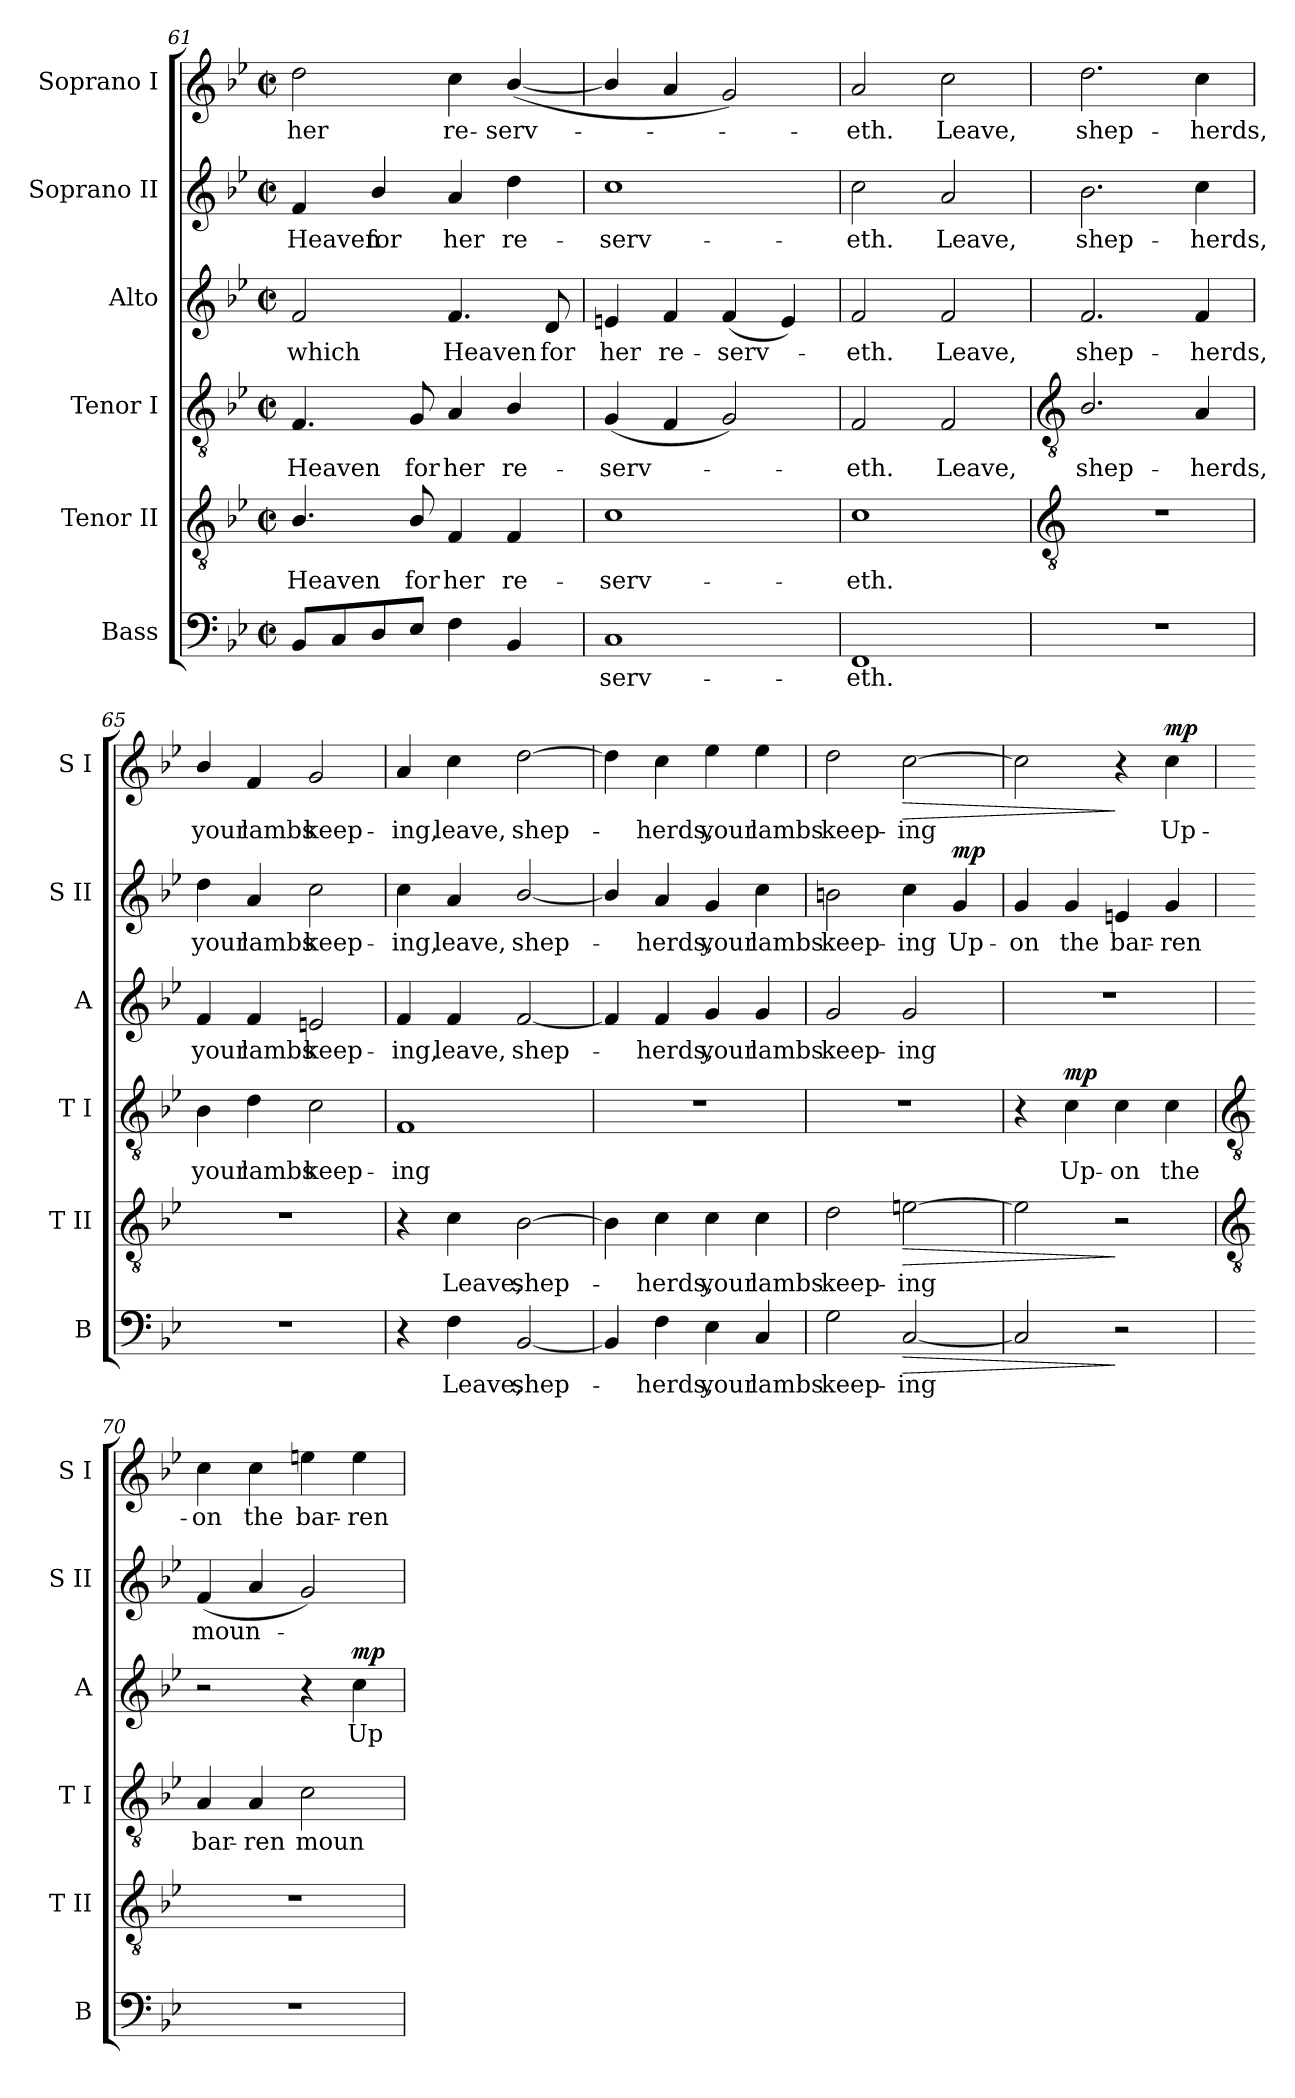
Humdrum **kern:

**kern	**text	**dynam	**kern	**text	**dynam	**kern	**text	**dynam	**kern	**text	**dynam	**kern	**text	**dynam	**kern	**text	**dynam
*part6	*part6	*part6	*part5	*part5	*part5	*part4	*part4	*part4	*part3	*part3	*part3	*part2	*part2	*part2	*part1	*part1	*part1
*staff6	*staff6	*staff6	*staff5	*staff5	*staff5	*staff4	*staff4	*staff4	*staff3	*staff3	*staff3	*staff2	*staff2	*staff2	*staff1	*staff1	*staff1
*I"Bass	*	*	*I"Tenor II	*	*	*I"Tenor I	*	*	*I"Alto	*	*	*I"Soprano II	*	*	*I"Soprano I	*	*
*I'B	*	*	*I'T II	*	*	*I'T I	*	*	*I'A	*	*	*I'S II	*	*	*I'S I	*	*
*clefF4	*	*	*clefGv2	*	*	*clefGv2	*	*	*clefG2	*	*	*clefG2	*	*	*clefG2	*	*
*k[b-e-]	*	*	*k[b-e-]	*	*	*k[b-e-]	*	*	*k[b-e-]	*	*	*k[b-e-]	*	*	*k[b-e-]	*	*
*B-:	*	*	*B-:	*	*	*B-:	*	*	*B-:	*	*	*B-:	*	*	*B-:	*	*
*M2/2	*	*	*M2/2	*	*	*M2/2	*	*	*M2/2	*	*	*M2/2	*	*	*M2/2	*	*
*met(c|)	*	*	*met(c|)	*	*	*met(c|)	*	*	*met(c|)	*	*	*met(c|)	*	*	*met(c|)	*	*
=61	=61	=61	=61	=61	=61	=61	=61	=61	=61	=61	=61	=61	=61	=61	=61	=61	=61
!	!	!	!	!LO:LY:b	!	!	!LO:LY:b	!	!	!LO:LY:b	!	!	!LO:LY:b	!	!	!LO:LY:b	!
8BB-L	.	.	4.B-/	Heaven	.	4.F	Heaven	.	2f	which	.	4f	Heaven	.	2dd	her	.
8C	.	.	.	.	.	.	.	.	.	.	.	.	.	.	.	.	.
!	!	!	!	!	!	!	!	!	!	!	!	!	!LO:LY:b	!	!	!	!
8D	.	.	.	.	.	.	.	.	.	.	.	4b-/	for	.	.	.	.
!	!	!	!	!LO:LY:b	!	!	!LO:LY:b	!	!	!	!	!	!	!	!	!	!
8E-J	.	.	8B-/	for	.	8G	for	.	.	.	.	.	.	.	.	.	.
!	!	!	!	!LO:LY:b	!	!	!LO:LY:b	!	!	!LO:LY:b	!	!	!LO:LY:b	!	!	!LO:LY:b	!
4F	.	.	4F	her	.	4A	her	.	4.f	Heaven	.	4a	her	.	4cc	re-	.
!	!	!	!	!LO:LY:b	!	!	!LO:LY:b	!	!	!	!	!	!LO:LY:b	!	!	!LO:LY:b	!
4BB-	.	.	4F	re-	.	4B-/	re-	.	.	.	.	4dd	re-	.	(<[4b-/	-serv-	.
!	!	!	!	!	!	!	!	!	!	!LO:LY:b	!	!	!	!	!	!	!
.	.	.	.	.	.	.	.	.	8d	for	.	.	.	.	.	.	.
=62	=62	=62	=62	=62	=62	=62	=62	=62	=62	=62	=62	=62	=62	=62	=62	=62	=62
!	!LO:LY:b	!	!	!LO:LY:b	!	!	!LO:LY:b	!	!	!LO:LY:b	!	!	!LO:LY:b	!	!	!	!
1C	serv-	.	1c	-serv-	.	(<4G	-serv-	.	4en	her	.	1cc	-serv-	.	4b-/]	.	.
!	!	!	!	!	!	!	!	!	!	!LO:LY:b	!	!	!	!	!	!	!
.	.	.	.	.	.	4F	.	.	4f	re-	.	.	.	.	4a	.	.
!	!	!	!	!	!	!	!	!	!	!LO:LY:b	!	!	!	!	!	!	!
.	.	.	.	.	.	2G)	.	.	(<4f	-serv-	.	.	.	.	2g)	.	.
.	.	.	.	.	.	.	.	.	4e)	.	.	.	.	.	.	.	.
=63	=63	=63	=63	=63	=63	=63	=63	=63	=63	=63	=63	=63	=63	=63	=63	=63	=63
!	!LO:LY:b	!	!	!LO:LY:b	!	!	!LO:LY:b	!	!	!LO:LY:b	!	!	!LO:LY:b	!	!	!LO:LY:b	!
1FF	-eth.	.	1c	-eth.	.	2F	eth.	.	2f	eth.	.	2cc	-eth.	.	2a	eth.	.
!	!	!	!	!	!	!	!LO:LY:b	!	!	!LO:LY:b	!	!	!LO:LY:b	!	!	!LO:LY:b	!
.	.	.	.	.	.	2F	Leave,	.	2f	Leave,	.	2a	Leave,	.	2cc	Leave,	.
!!LO:LB:g=z
=64	=64	=64	=64	=64	=64	=64	=64	=64	=64	=64	=64	=64	=64	=64	=64	=64	=64
*	*	*	*clefGv2	*	*	*clefGv2	*	*	*	*	*	*	*	*	*	*	*
!	!	!	!	!	!	!	!LO:LY:b	!	!	!LO:LY:b	!	!	!LO:LY:b	!	!	!LO:LY:b	!
1r	.	.	1r	.	.	2.B-/	shep-	.	2.f	shep-	.	2.b-	shep-	.	2.dd	shep-	.
!	!	!	!	!	!	!	!LO:LY:b	!	!	!LO:LY:b	!	!	!LO:LY:b	!	!	!LO:LY:b	!
.	.	.	.	.	.	4A	-herds,	.	4f	-herds,	.	4cc	-herds,	.	4cc	-herds,	.
=65	=65	=65	=65	=65	=65	=65	=65	=65	=65	=65	=65	=65	=65	=65	=65	=65	=65
!	!	!	!	!	!	!	!LO:LY:b	!	!	!LO:LY:b	!	!	!LO:LY:b	!	!	!LO:LY:b	!
1r	.	.	1r	.	.	4B-	your	.	4f	your	.	4dd	your	.	4b-/	your	.
!	!	!	!	!	!	!	!LO:LY:b	!	!	!LO:LY:b	!	!	!LO:LY:b	!	!	!LO:LY:b	!
.	.	.	.	.	.	4d	lambs	.	4f	lambs	.	4a	lambs	.	4f	lambs	.
!	!	!	!	!	!	!	!LO:LY:b	!	!	!LO:LY:b	!	!	!LO:LY:b	!	!	!LO:LY:b	!
.	.	.	.	.	.	2c	keep-	.	2en	keep-	.	2cc	keep-	.	2g	keep-	.
=66	=66	=66	=66	=66	=66	=66	=66	=66	=66	=66	=66	=66	=66	=66	=66	=66	=66
!	!	!	!	!	!	!	!LO:LY:b	!	!	!LO:LY:b	!	!	!LO:LY:b	!	!	!LO:LY:b	!
4r	.	.	4r	.	.	1F	-ing	.	4f	-ing,	.	4cc	-ing,	.	4a	-ing,	.
!	!LO:LY:b	!	!	!LO:LY:b	!	!	!	!	!	!LO:LY:b	!	!	!LO:LY:b	!	!	!LO:LY:b	!
4F	Leave,	.	4c	Leave,	.	.	.	.	4f	leave,	.	4a	leave,	.	4cc	leave,	.
!	!LO:LY:b	!	!	!LO:LY:b	!	!	!	!	!	!LO:LY:b	!	!	!LO:LY:b	!	!	!LO:LY:b	!
[2BB-	shep-	.	[2B-	shep-	.	.	.	.	[2f	shep-	.	[2b-/	shep-	.	[2dd	shep-	.
=67	=67	=67	=67	=67	=67	=67	=67	=67	=67	=67	=67	=67	=67	=67	=67	=67	=67
4BB-]	.	.	4B-]	.	.	1r	.	.	4f]	.	.	4b-/]	.	.	4dd]	.	.
!	!LO:LY:b	!	!	!LO:LY:b	!	!	!	!	!	!LO:LY:b	!	!	!LO:LY:b	!	!	!LO:LY:b	!
4F	herds,	.	4c	herds,	.	.	.	.	4f	herds,	.	4a	herds,	.	4cc	herds,	.
!	!LO:LY:b	!	!	!LO:LY:b	!	!	!	!	!	!LO:LY:b	!	!	!LO:LY:b	!	!	!LO:LY:b	!
4E-	your	.	4c	your	.	.	.	.	4g	your	.	4g	your	.	4ee-	your	.
!	!LO:LY:b	!	!	!LO:LY:b	!	!	!	!	!	!LO:LY:b	!	!	!LO:LY:b	!	!	!LO:LY:b	!
4C	lambs	.	4c	lambs	.	.	.	.	4g	lambs	.	4cc	lambs	.	4ee-	lambs	.
=68	=68	=68	=68	=68	=68	=68	=68	=68	=68	=68	=68	=68	=68	=68	=68	=68	=68
!	!LO:LY:b	!	!	!LO:LY:b	!	!	!	!	!	!LO:LY:b	!	!	!LO:LY:b	!	!	!LO:LY:b	!
2G	keep-	.	2d	keep-	.	1r	.	.	2g	keep-	.	2bn	keep-	.	2dd	keep-	.
!	!LO:LY:b	!LO:HP:b	!	!LO:LY:b	!LO:HP:b	!	!	!	!	!LO:LY:b	!	!	!LO:LY:b	!	!	!LO:LY:b	!LO:HP:b
[2C	-ing	>	[2en	-ing	>	.	.	.	2g	-ing	.	4cc	-ing	.	[2cc	-ing	>
!	!	!	!	!	!	!	!	!	!	!	!	!	!LO:LY:b	!LO:DY:b	!	!	!
.	.	.	.	.	.	.	.	.	.	.	.	4g	Up-	mp	.	.	.
=69	=69	=69	=69	=69	=69	=69	=69	=69	=69	=69	=69	=69	=69	=69	=69	=69	=69
!	!	!	!	!	!	!	!	!	!	!	!	!	!LO:LY:b	!	!	!	!
2C]	.	.	2e]	.	.	4r	.	.	1r	.	.	4g	-on	.	2cc]	.	.
!	!	!	!	!	!	!	!LO:LY:b	!LO:DY:b	!	!	!	!	!LO:LY:b	!	!	!	!
.	.	.	.	.	.	4c	Up-	mp	.	.	.	4g	the	.	.	.	.
!	!	!	!	!	!	!	!LO:LY:b	!	!	!	!	!	!LO:LY:b	!	!	!	!
2r	.	]	2r	.	]	4c	-on	.	.	.	.	4en	bar-	.	4r	.	]
!	!	!	!	!	!	!	!LO:LY:b	!	!	!	!	!	!LO:LY:b	!	!	!LO:LY:b	!LO:DY:b
.	.	.	.	.	.	4c	the	.	.	.	.	4g	-ren	.	4cc	Up-	mp
!!LO:LB:g=z
=70	=70	=70	=70	=70	=70	=70	=70	=70	=70	=70	=70	=70	=70	=70	=70	=70	=70
*	*	*	*clefGv2	*	*	*clefGv2	*	*	*	*	*	*	*	*	*	*	*
!	!	!	!	!	!	!	!LO:LY:b	!	!	!	!	!	!LO:LY:b	!	!	!LO:LY:b	!
1r	.	.	1r	.	.	4A	bar-	.	2r	.	.	(<4f	moun-	.	4cc	-on	.
!	!	!	!	!	!	!	!LO:LY:b	!	!	!	!	!	!	!	!	!LO:LY:b	!
.	.	.	.	.	.	4A	-ren	.	.	.	.	4a	.	.	4cc	the	.
!	!	!	!	!	!	!	!LO:LY:b	!	!	!	!	!	!	!	!	!LO:LY:b	!
.	.	.	.	.	.	2c	moun-	.	4r	.	.	2g)	.	.	4een	bar-	.
!	!	!	!	!	!	!	!	!	!	!LO:LY:b	!LO:DY:b	!	!	!	!	!LO:LY:b	!
.	.	.	.	.	.	.	.	.	4cc	Up-	mp	.	.	.	4ee	-ren	.
=	=	=	=	=	=	=	=	=	=	=	=	=	=	=	=	=	=
*-	*-	*-	*-	*-	*-	*-	*-	*-	*-	*-	*-	*-	*-	*-	*-	*-	*-
